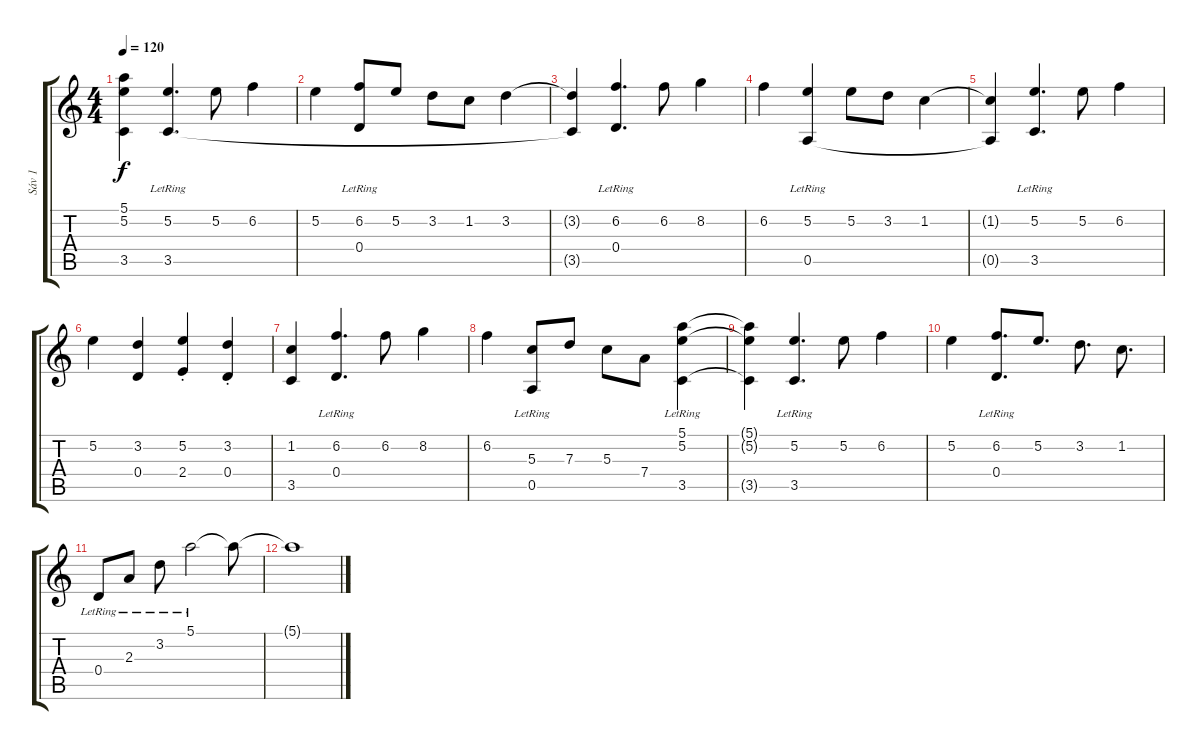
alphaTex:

\track ("Sáv 1" "Sáv 1") {instrument acousticguitarsteel}
\staff {score tabs}
\tuning (E4 B3 G3 D3 A2 E2) {hide}
\ts (4 4)
\tempo 120
\clef g2
\ks c
(5.1{t} 5.2{t} 3.5{t}).4{dy f} (5.2 3.5{lr}).4{d} 5.2.8 6.2.4 |
5.2.4 (6.2 0.4{lr}).8 5.2.8 3.2.8 1.2.8 3.2.4 |
(3.2{t} 3.5{t}).4 (6.2 0.4{lr}).4{d} 6.2.8 8.2.4 |
6.2.4 (5.2 0.5{lr}).4 5.2.8 3.2.8 1.2.4 |
(1.2{t} 0.5{t}).4 (5.2 3.5{lr}).4{d} 5.2.8 6.2.4 |
5.2.4 (3.2 0.4).4 (5.2{st} 2.4{st}).4 (3.2{st} 0.4{st}).4 |
(1.2 3.5).4 (6.2 0.4{lr}).4{d} 6.2.8 8.2.4 |
6.2.4 (5.3 0.5{lr}).8 7.3.8 5.3.8 7.4.8 (5.1 5.2 3.5{lr}).4 |
(5.1{t} 5.2{t} 3.5{t}).4 (5.2 3.5{lr}).4{d} 5.2.8 6.2.4 |
5.2.4 (6.2 0.4{lr}).8{d} 5.2.8{d} 3.2.8{d} 1.2.8{d} |
0.4{lr}.8 2.3{lr}.8 3.2{lr}.8 5.1{lr}.2 5.1{t}.8 |
5.1{t}.1
